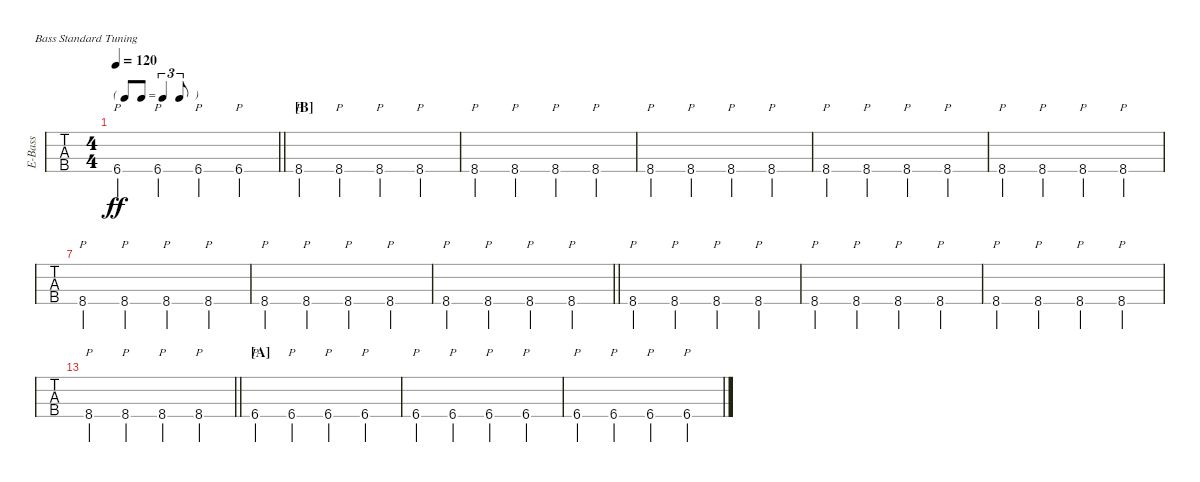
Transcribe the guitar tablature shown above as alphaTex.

\bracketExtendMode nobrackets
\otherSystemsTrackNameOrientation horizontal
\defaultBarNumberDisplay FirstOfSystem
\track ("Bass 1" "E-Bass") {instrument electricbasspick}
\staff {tabs}
\tuning (G2 D2 A1 E1)
\ts (4 4)
\tf triplet8th
\tempo 120
\clef f4
\barLineRight lightlight
\ks cminor
6.4.4{p dy ff} 6.4.4{p} 6.4.4{p} 6.4.4{p} |
\section ("B" "")
8.4.4{p} 8.4.4{p} 8.4.4{p} 8.4.4{p} |
8.4.4{p} 8.4.4{p} 8.4.4{p} 8.4.4{p} |
8.4.4{p} 8.4.4{p} 8.4.4{p} 8.4.4{p} |
8.4.4{p} 8.4.4{p} 8.4.4{p} 8.4.4{p} |
8.4.4{p} 8.4.4{p} 8.4.4{p} 8.4.4{p} |
8.4.4{p} 8.4.4{p} 8.4.4{p} 8.4.4{p} |
8.4.4{p} 8.4.4{p} 8.4.4{p} 8.4.4{p} |
\barLineRight lightlight
8.4.4{p} 8.4.4{p} 8.4.4{p} 8.4.4{p} |
8.4.4{p} 8.4.4{p} 8.4.4{p} 8.4.4{p} |
8.4.4{p} 8.4.4{p} 8.4.4{p} 8.4.4{p} |
8.4.4{p} 8.4.4{p} 8.4.4{p} 8.4.4{p} |
\barLineRight lightlight
8.4.4{p} 8.4.4{p} 8.4.4{p} 8.4.4{p} |
\section ("A" "")
6.4.4{p} 6.4.4{p} 6.4.4{p} 6.4.4{p} |
6.4.4{p} 6.4.4{p} 6.4.4{p} 6.4.4{p} |
6.4.4{p} 6.4.4{p} 6.4.4{p} 6.4.4{p}
